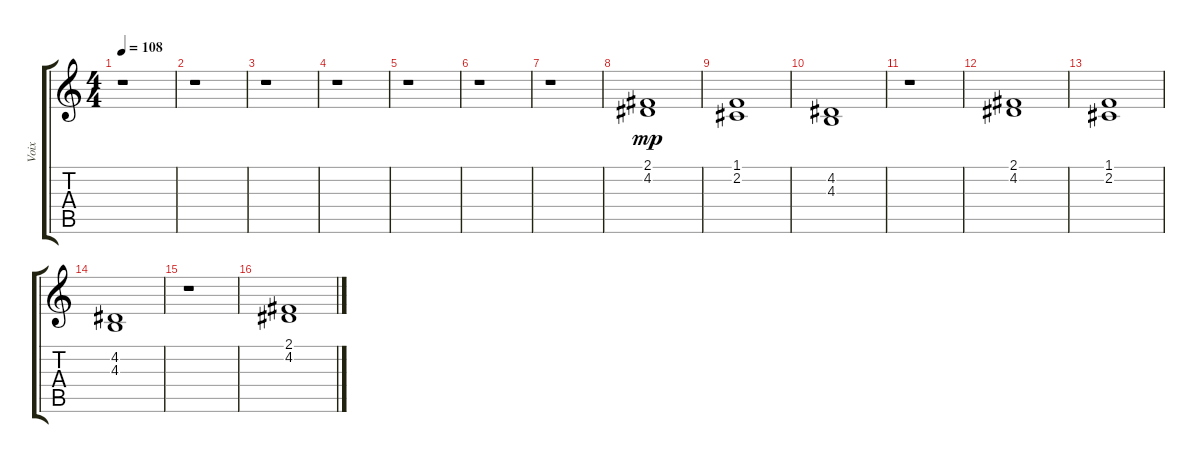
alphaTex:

\track ("Voix" "Voix") {instrument voiceoohs}
\staff {score tabs}
\tuning (E4 B3 G3 D3 A2 E2) {hide}
\ts (4 4)
\tempo 108
\clef g2
\ks c
r.1{dy f} |
r.1 |
r.1 |
r.1 |
r.1 |
r.1 |
r.1 |
(2.1 4.2).1{dy mp} |
(1.1 2.2).1 |
(4.2 4.3).1 |
r.1 |
(2.1 4.2).1 |
(1.1 2.2).1 |
(4.2 4.3).1 |
r.1 |
(2.1 4.2).1
